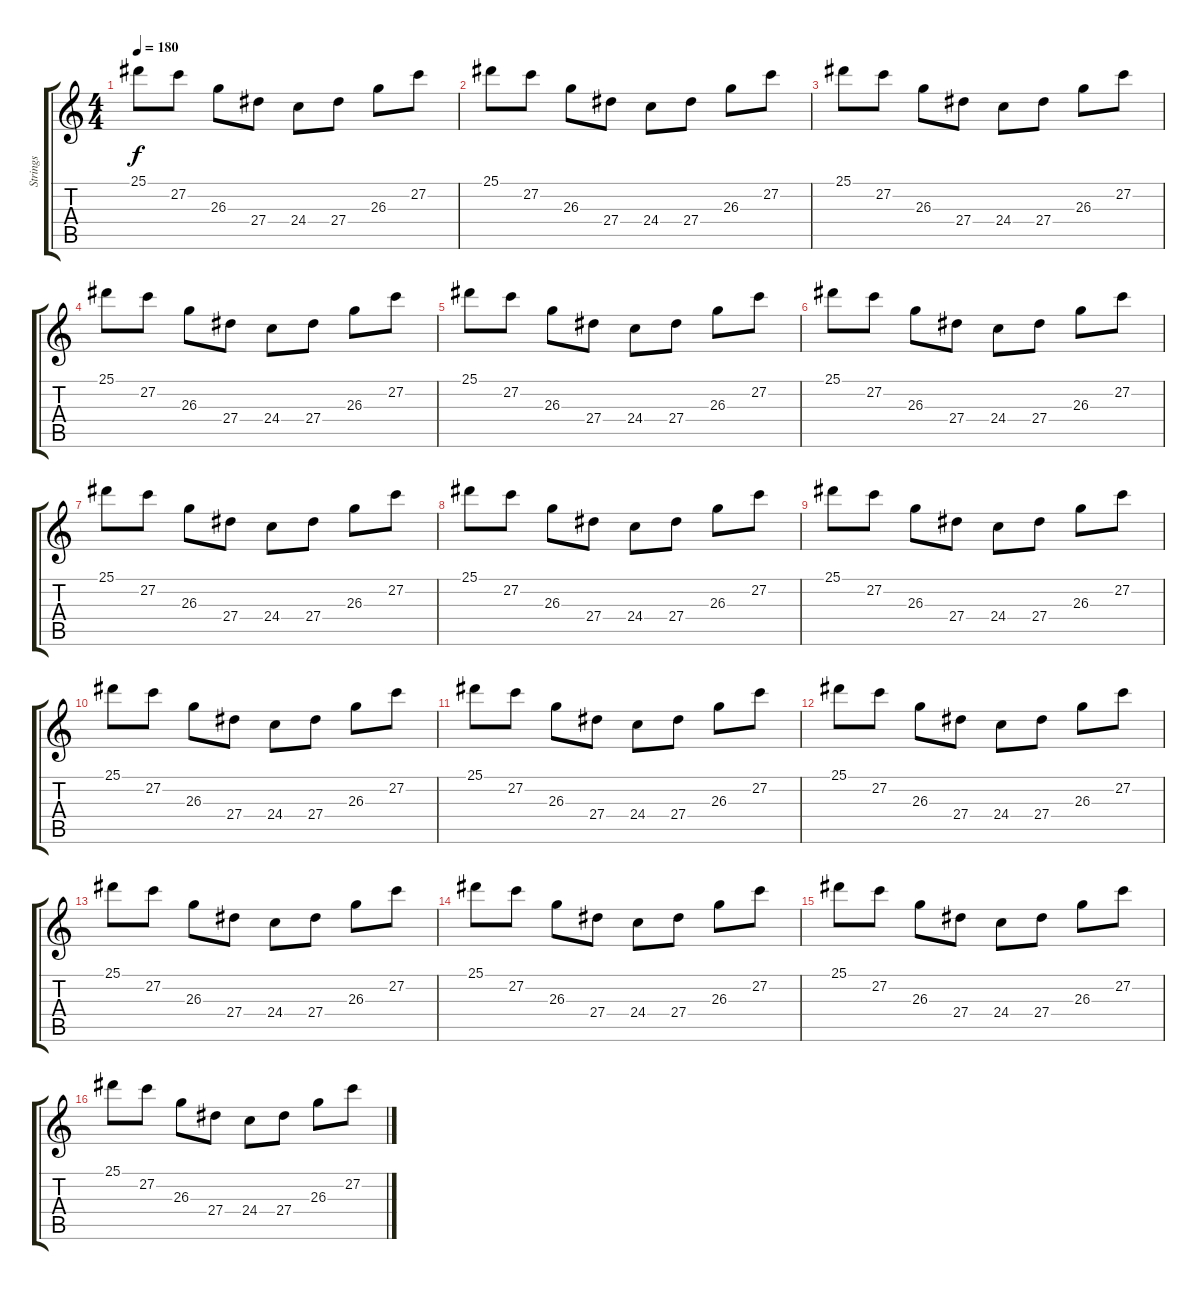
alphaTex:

\track ("Strings" "Strings") {instrument stringensemble1}
\staff {score tabs}
\tuning (D4 A3 F3 C3 G2 C2) {hide}
\ts (4 4)
\tempo 180
\clef g2
\ks c
25.1.8{dy f} 27.2.8 26.3.8 27.4.8 24.4.8 27.4.8 26.3.8 27.2.8 |
25.1.8 27.2.8 26.3.8 27.4.8 24.4.8 27.4.8 26.3.8 27.2.8 |
25.1.8 27.2.8 26.3.8 27.4.8 24.4.8 27.4.8 26.3.8 27.2.8 |
25.1.8 27.2.8 26.3.8 27.4.8 24.4.8 27.4.8 26.3.8 27.2.8 |
25.1.8 27.2.8 26.3.8 27.4.8 24.4.8 27.4.8 26.3.8 27.2.8 |
25.1.8 27.2.8 26.3.8 27.4.8 24.4.8 27.4.8 26.3.8 27.2.8 |
25.1.8 27.2.8 26.3.8 27.4.8 24.4.8 27.4.8 26.3.8 27.2.8 |
25.1.8 27.2.8 26.3.8 27.4.8 24.4.8 27.4.8 26.3.8 27.2.8 |
25.1.8 27.2.8 26.3.8 27.4.8 24.4.8 27.4.8 26.3.8 27.2.8 |
25.1.8 27.2.8 26.3.8 27.4.8 24.4.8 27.4.8 26.3.8 27.2.8 |
25.1.8 27.2.8 26.3.8 27.4.8 24.4.8 27.4.8 26.3.8 27.2.8 |
25.1.8 27.2.8 26.3.8 27.4.8 24.4.8 27.4.8 26.3.8 27.2.8 |
25.1.8 27.2.8 26.3.8 27.4.8 24.4.8 27.4.8 26.3.8 27.2.8 |
25.1.8 27.2.8 26.3.8 27.4.8 24.4.8 27.4.8 26.3.8 27.2.8 |
25.1.8 27.2.8 26.3.8 27.4.8 24.4.8 27.4.8 26.3.8 27.2.8 |
25.1.8 27.2.8 26.3.8 27.4.8 24.4.8 27.4.8 26.3.8 27.2.8
